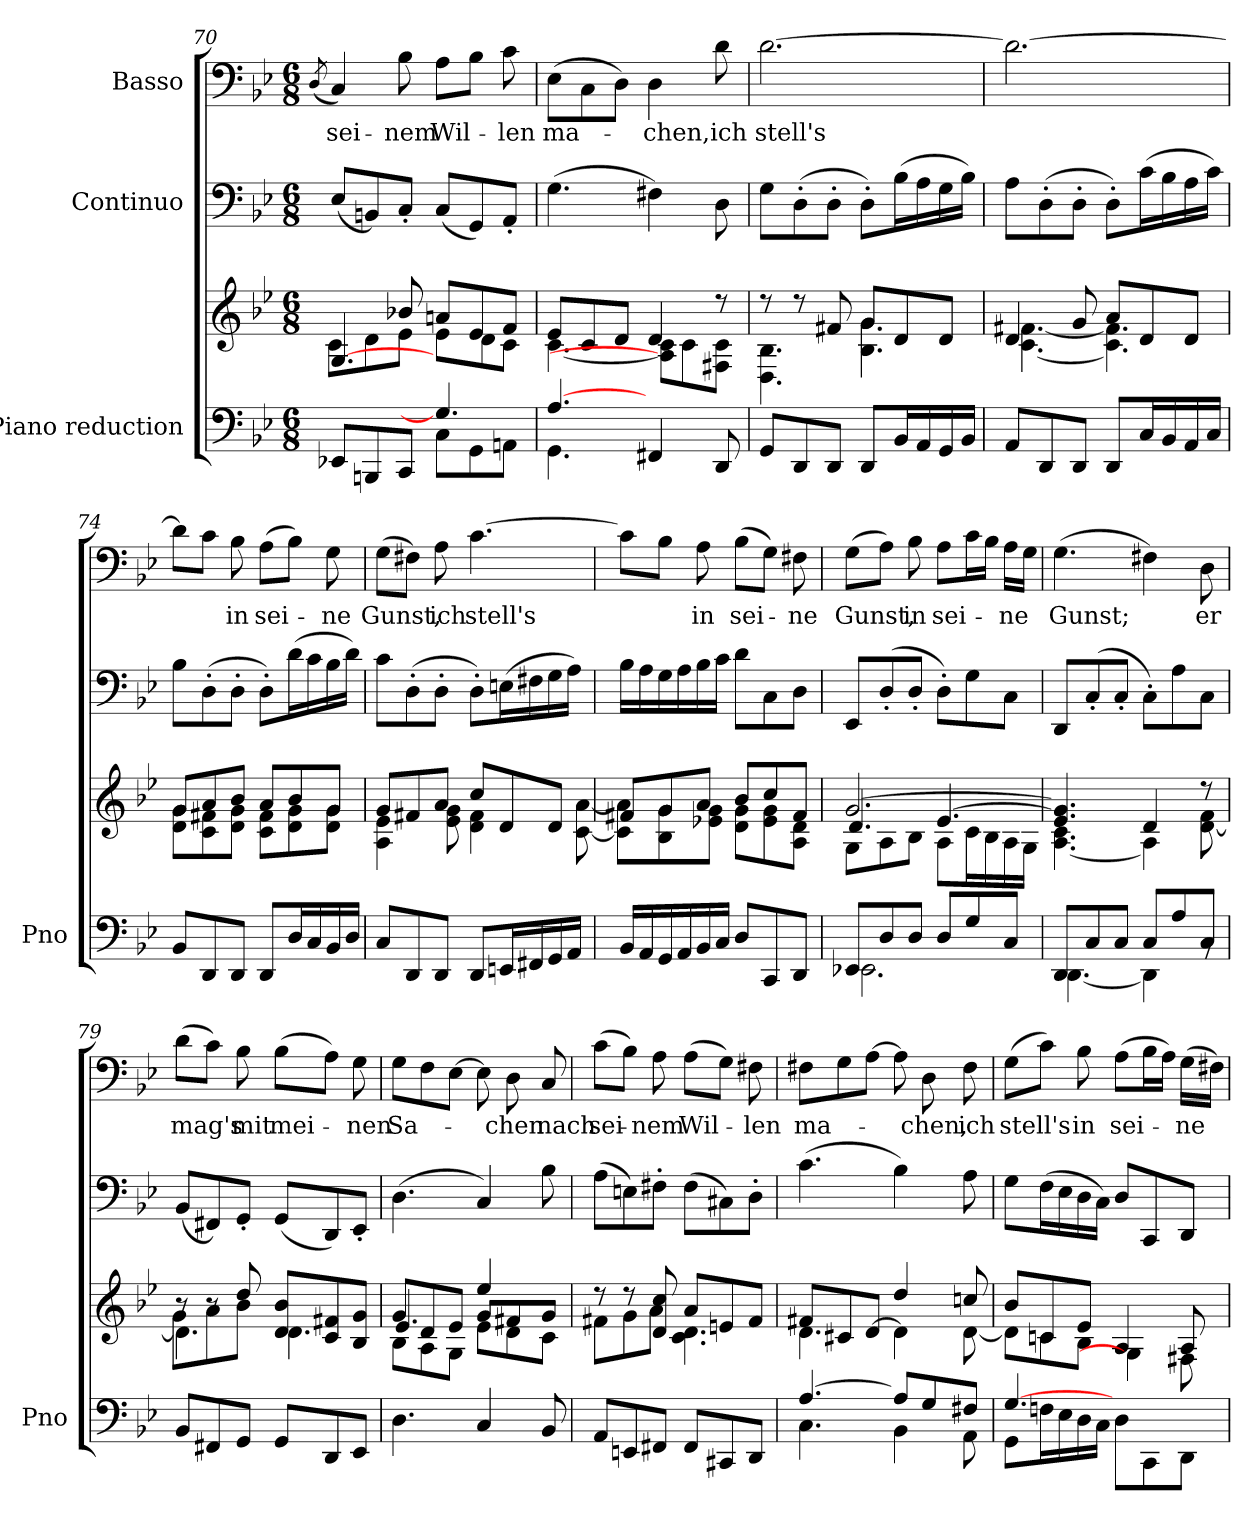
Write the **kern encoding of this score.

**kern	**kern	**kern	**kern	**text
*part3	*part3	*part2	*part1	*part1
*staff4	*staff3	*staff2	*staff1	*staff1
*I"Piano reduction	*	*I"Continuo	*I"Basso	*
*I'Pno	*	*	*	*
*clefF4	*clefG2	*clefF4	*clefF4	*
*k[b-e-]	*k[b-e-]	*k[b-e-]	*k[b-e-]	*
*M6/8	*M6/8	*M6/8	*M6/8	*
=70	=70	=70	=70	=70
.	.	.	(<8qD/	.
*^	*^	*	*	*
*	*	*	*^	*	*	*
!	!	!	!	!	!	!	!LO:LY:b
8EE-X/L	4.ryy	[4.G/	8c\L	4ryy	(<8E-/L	4C/)	sei-
8BBBn/	.	.	8d\	.	8BBn/)	.	.
!	!	!	!	!	!	!	!LO:LY:b
8CC/J	.	.	8e-\J	8b-X/	8C'/J	8B-\	nem
!	!	!	!	!	!	!	!LO:LY:b
4.G/]	8C\L	8an/L	8e-\L	4.ryy	(<8C/L	8A\L	Wil-
.	8GG\	8e-/	8d\	.	8GG/)	8B-\J	.
!	!	!	!	!	!	!	!LO:LY:b
.	8AAn\J	8f/J	8c\J	.	8AA'/J	8c\	-len
*	*	*	*v	*v	*	*	*
=71	=71	=71	=71	=71	=71	=71
!	!	!	!	!	!	!LO:LY:b
[4.A/	4.GG\	8e-/L	[4.c\	(>4.G\	(>8E-\L	ma-
.	.	8c/	.	.	8C\	.
.	.	8d/J	.	.	8D\J)	.
!	!	!	!	!	!	!LO:LY:b
4FF#X/	4.ryy	4d/	8A\] 8c\]L	4F#X\)	4D\	-chen,
.	.	.	8c\	.	.	.
!	!	!	!	!	!	!LO:LY:b
8DD/	.	8r	8F#X\ 8c\J	8D\	8d\	ich
*v	*v	*	*	*	*	*
=72	=72	=72	=72	=72	=72
!	!	!	!	!	!LO:LY:b
8GG/L	8r	4.D\ 4.B-\	8G\L	[2.d\	stell's
8DD/	8r	.	(>8D'\	.	.
8DD/J	8f#X/	.	8D'\J	.	.
8DD/L	8g/L	4.B-\ 4.g\	8D'\L)	.	.
16BB-/L	8d/	.	(>16B-\L	.	.
16AA/	.	.	16A\	.	.
16GG/	8d/J	.	16G\	.	.
16BB-/JJ	.	.	16B-\JJ)	.	.
!!LO:PB:g=z
=73	=73	=73	=73	=73	=73
8AA/L	4d/	[4.c\ [4.f#X\	8A\L	2.d\_	.
8DD/	.	.	(>8D'\	.	.
8DD/J	8g/	.	8D'\J	.	.
8DD/L	8a/L	4.c\] 4.f#\]	8D'\L)	.	.
16C/L	8d/	.	(>16c\L	.	.
16BB-/	.	.	16B-\	.	.
16AA/	8d/J	.	16A\	.	.
16C/JJ	.	.	16c\JJ)	.	.
=74	=74	=74	=74	=74	=74
8BB-/L	8g/L	8d\ 8g\L	8B-\L	8d\L]	.
8DD/	8a/	8c\ 8f#X\	(>8D'\	8c\J	.
!	!	!	!	!	!LO:LY:b
8DD/J	8b-/J	8d\ 8g\J	8D'\J	8B-\	in
!	!	!	!	!	!LO:LY:b
8DD/L	8a/L	8c\ 8f#\L	8D'\L)	(>8A\L	sei-
16D/L	8b-/	8d\ 8g\	(>16d\L	8B-\J)	.
16C/	.	.	16c\	.	.
!	!	!	!	!	!LO:LY:b
16BB-/	8g/J	8d\ 8g\J	16B-\	8G\	-ne
16D/JJ	.	.	16d\JJ)	.	.
=75	=75	=75	=75	=75	=75
!	!	!	!	!	!LO:LY:b
8C/L	8g/L	4A\ 4e-\	8c\L	(>8G\L	Gunst,
8DD/	8f#X/	.	(>8D'\	8F#X\J)	.
!	!	!	!	!	!LO:LY:b
8DD/J	8a/J	8e-\ 8g\	8D'\J	8A\	ich
!	!	!	!	!	!LO:LY:b
8DD/L	8cc/L	4d\ 4f#\	8D'\L)	[4.c\	stell's
16EEn/L	8d/	.	(>16En\L	.	.
16FF#X/	.	.	16F#X\	.	.
16GG/	8d/J	[8c\ [8a\	16G\	.	.
16AA/JJ	.	.	16A\JJ)	.	.
=76	=76	=76	=76	=76	=76
16BB-/LL	8f#X/L	8c\] 8a\]L	16B-\LL	8c\L]	.
16AA/	.	.	16A\	.	.
16GG/	8g/	8B-\ 8g\	16G\	8B-\J	.
16AA/	.	.	16A\	.	.
!	!	!	!	!	!LO:LY:b
16BB-/	8a/J	8e-X\ 8g\J	16B-\	8A\	in
16C/JJ	.	.	16c\JJ	.	.
!	!	!	!	!	!LO:LY:b
8D/L	8b-/L	8d\ 8g\L	8d\L	(>8B-\L	sei-
8CC/	8cc/	8e-\ 8g\	8C\	8G\J)	.
!	!	!	!	!	!LO:LY:b
8DD/J	8f#/J	8A\ 8d\J	8D\J	8F#X\	-ne
=77	=77	=77	=77	=77	=77
*^	*	*^	*	*	*
!	!	!	!	!	!	!	!LO:LY:b
8EE-X/L	2.EE-\	[2.g/	8G\L	4.d/	8EE-/L	(>8G\L	Gunst,
8D/	.	.	8A\	.	(>8D'/	8A\J)	.
!	!	!	!	!	!	!	!LO:LY:b
8D/J	.	.	8B-\J	.	8D'/J	8B-\	in
!	!	!	!	!	!	!	!LO:LY:b
8D/L	.	.	8A\L	[4.e-/	8D'\L)	8A\L	sei-
8G/	.	.	16c\L	.	8G\	16c\L	.
.	.	.	16B-\	.	.	16B-\JJ	.
!	!	!	!	!	!	!	!LO:LY:b
8C/J	.	.	16A\	.	8C\J	16A\LL	-ne
.	.	.	16G\JJ	.	.	16G\JJ	.
*	*	*	*v	*v	*	*	*
=78	=78	=78	=78	=78	=78	=78
!	!	!	!	!	!	!LO:LY:b
8DD/L	[4.DD\	4.e-/] 4.g/]	[4.A\ 4.c\	8DD/L	(>4.G\	Gunst;
8C/	.	.	.	(>8C'/	.	.
8C/J	.	.	.	8C'/J	.	.
8C/L	4DD\]	4d/	4A\]	8C'\L)	4F#X\)	.
8A/	.	.	.	8A\	.	.
!	!	!	!	!	!	!LO:LY:b
8C/J	8rBB	8r	[8d\ 8f\	8C\J	8D\	er
!!LO:LB:g=z
=79	=79	=79	=79	=79	=79	=79
*	*	*	*^	*	*	*
!	!	!	!	!	!	!	!LO:LY:b
*v	*v	*	*	*	*	*	*
8BB-/L	8r	4.d\]	8g\L	(<8BB-/L	(>8d\L	mag's
8FF#X/	8r	.	8a\	8FF#X/)	8c\J)	.
!	!	!	!	!	!	!LO:LY:b
8GG/J	8dd/	.	8b-\J	8GG'/J	8B-\	mit
!	!	!	!	!	!	!LO:LY:b
8GG/L	8d/ 8b-/L	4.d\	4.ryy	(<8GG/L	(>8B-\L	mei-
8DD/	8c/ 8f#X/	.	.	8DD/)	8A\J)	.
!	!	!	!	!	!	!LO:LY:b
8EE-/J	8B-/ 8g/J	.	.	8EE-'/J	8G\	-nen
=80	=80	=80	=80	=80	=80	=80
!	!	!	!	!	!	!LO:LY:b
4.D\	8g/L	8B-\L	4.e-/	(>4.D\	8G\L	Sa-
.	8d/	8A\	.	.	8F\	.
.	8e-/J	8G\J	.	.	[8E-\J	.
4C/	8g/L	8e-\L	4ee-/	4C/)	8E-\]	.
!	!	!	!	!	!	!LO:LY:b
.	8f#X/	8d\	.	.	8D\	-chen
!	!	!	!	!	!	!LO:LY:b
8BB-/	8g/J	8c\J	8ryy	8B-\	8C/	nach
=81	=81	=81	=81	=81	=81	=81
!	!	!	!	!	!	!LO:LY:b
*	*	*v	*v	*	*	*
8AA/L	8r	8f#X\L	(>8A\L	(>8c\L	sei-
8EEn/	8r	8g\	8En\)	8B-\J)	.
!	!	!	!	!	!LO:LY:b
8FF#X/J	8d/ 8cc/	8a\J	8F#X'\J	8A\	-nem
!	!	!	!	!	!LO:LY:b
8FF#/L	8a/L	4.c\ 4.d\	(>8F#\L	(>8A\L	Wil-
8CC#X/	8en/	.	8C#X\)	8G\J)	.
!	!	!	!	!	!LO:LY:b
8DD/J	8f#/J	.	8D'\J	8F#X\	-len
=82	=82	=82	=82	=82	=82
*^	*	*	*	*	*
!	!	!	!	!	!	!LO:LY:b
[4.A/	4.C\	8f#X/L	4.d\	(>4.c\	8F#X\L	ma-
.	.	8c#X/	.	.	8G\	.
.	.	[8d/J	.	.	[8A\J	.
8A/L]	4BB-\	4dd/	4d\]	4B-\)	8A\]	.
!	!	!	!	!	!	!LO:LY:b
8G/	.	.	.	.	8D\	-chen,
!	!	!	!	!	!	!LO:LY:b
8F#X/J	8AA\	8ccn/	[8d\	8A\	8F#\	ich
=83	=83	=83	=83	=83	=83	=83
!	!	!	!	!	!	!LO:LY:b
[4.G/	8GG\L	8b-/L	8d\L]	8G\L	(>8G\L	stell's
.	16Fn\L	8c/	8cn\	(>16F\L	8c\J)	.
.	16E-\	.	.	16E-\	.	.
!	!	!	!	!	!	!LO:LY:b
.	16D\	8e-/J	8B-\J	16D\	8B-\	in
.	16C\JJ	.	.	16C\JJ)	.	.
!	!	!	!	!	!	!LO:LY:b
4.ryy	8D\L	4A/	4G\]	8D/L	(>8A\L	sei-
.	8CC\	.	.	8CC/	16B-\L	.
.	.	.	.	.	16A\JJ)	.
!	!	!	!	!	!	!LO:LY:b
.	8DD\J	8A/	8F#X\	8DD/J	(>16G\LL	-ne
.	.	.	.	.	16F#X\JJ)	.
*v	*v	*	*	*	*	*
*	*v	*v	*	*	*
=	=	=	=	=
*-	*-	*-	*-	*-
